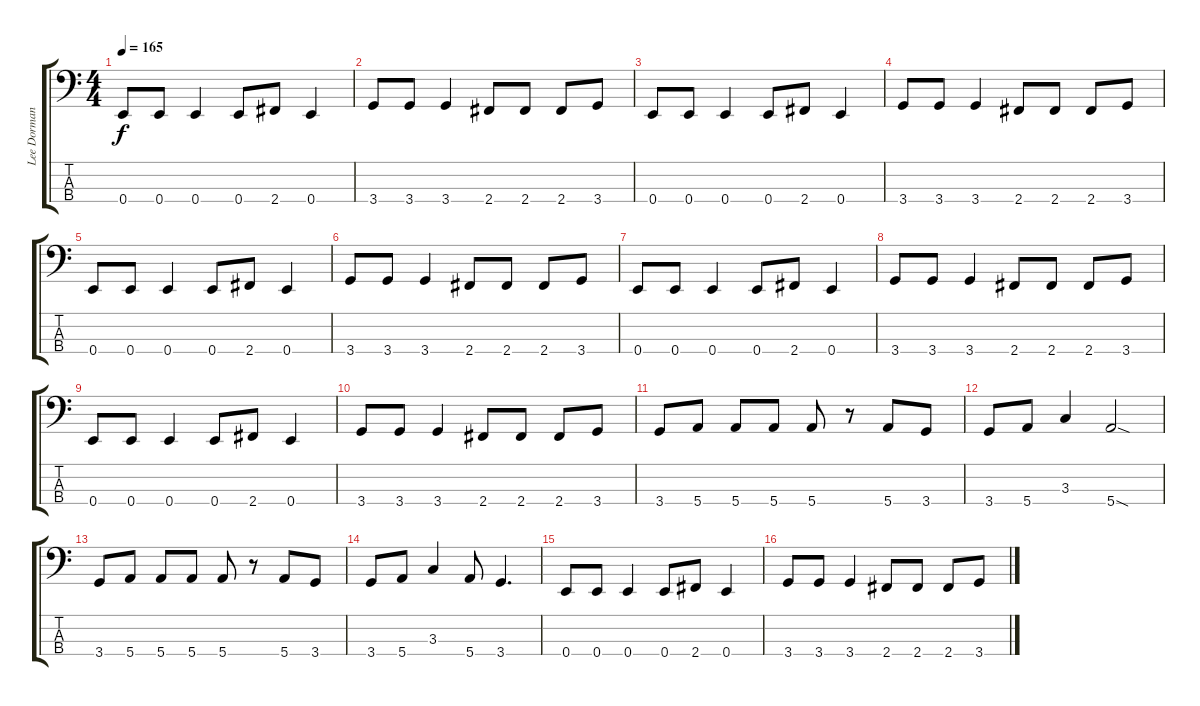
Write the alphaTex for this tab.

\track ("Lee Dorman" "Lee Dorman") {instrument electricbassfinger}
\staff {score tabs}
\tuning (G2 D2 A1 E1) {hide}
\ts (4 4)
\tempo 165
\clef f4
\ks c
0.4.8{dy f} 0.4.8 0.4.4 0.4.8 2.4.8 0.4.4 |
3.4.8 3.4.8 3.4.4 2.4.8 2.4.8 2.4.8 3.4.8 |
0.4.8 0.4.8 0.4.4 0.4.8 2.4.8 0.4.4 |
3.4.8 3.4.8 3.4.4 2.4.8 2.4.8 2.4.8 3.4.8 |
0.4.8 0.4.8 0.4.4 0.4.8 2.4.8 0.4.4 |
3.4.8 3.4.8 3.4.4 2.4.8 2.4.8 2.4.8 3.4.8 |
0.4.8 0.4.8 0.4.4 0.4.8 2.4.8 0.4.4 |
3.4.8 3.4.8 3.4.4 2.4.8 2.4.8 2.4.8 3.4.8 |
0.4.8 0.4.8 0.4.4 0.4.8 2.4.8 0.4.4 |
3.4.8 3.4.8 3.4.4 2.4.8 2.4.8 2.4.8 3.4.8 |
3.4.8 5.4.8 5.4.8 5.4.8 5.4.8 r.8 5.4.8 3.4.8 |
3.4.8 5.4.8 3.3.4 5.4{sod}.2 |
3.4.8 5.4.8 5.4.8 5.4.8 5.4.8 r.8 5.4.8 3.4.8 |
3.4.8 5.4.8 3.3.4 5.4.8 3.4.4{d} |
0.4.8 0.4.8 0.4.4 0.4.8 2.4.8 0.4.4 |
3.4.8 3.4.8 3.4.4 2.4.8 2.4.8 2.4.8 3.4.8
